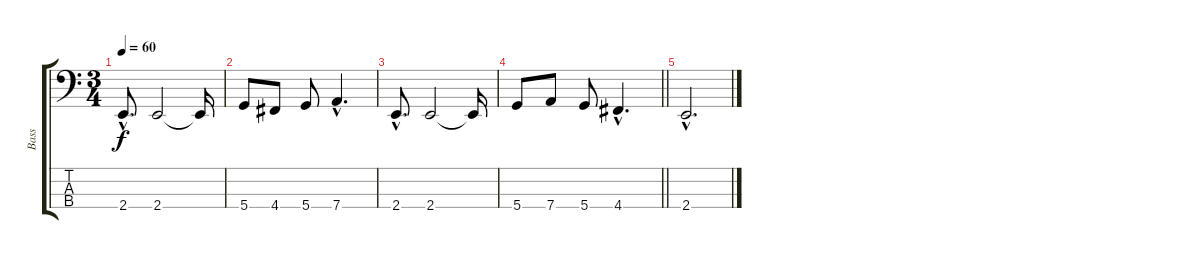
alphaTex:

\track ("Bass" "Bass") {instrument electricbassfinger}
\staff {score tabs}
\tuning (F2 C2 G1 D1) {hide}
\ts (3 4)
\tempo 60
\clef f4
\ks c
2.4{hac}.8{d dy f} 2.4.2 2.4{t}.16 |
5.4.8 4.4.8 5.4.8 7.4{hac}.4{d} |
2.4{hac}.8{d} 2.4.2 2.4{t}.16 |
\barLineRight lightlight
5.4.8 7.4.8 5.4.8 4.4{hac}.4{d} |
2.4{hac}.2{d}
